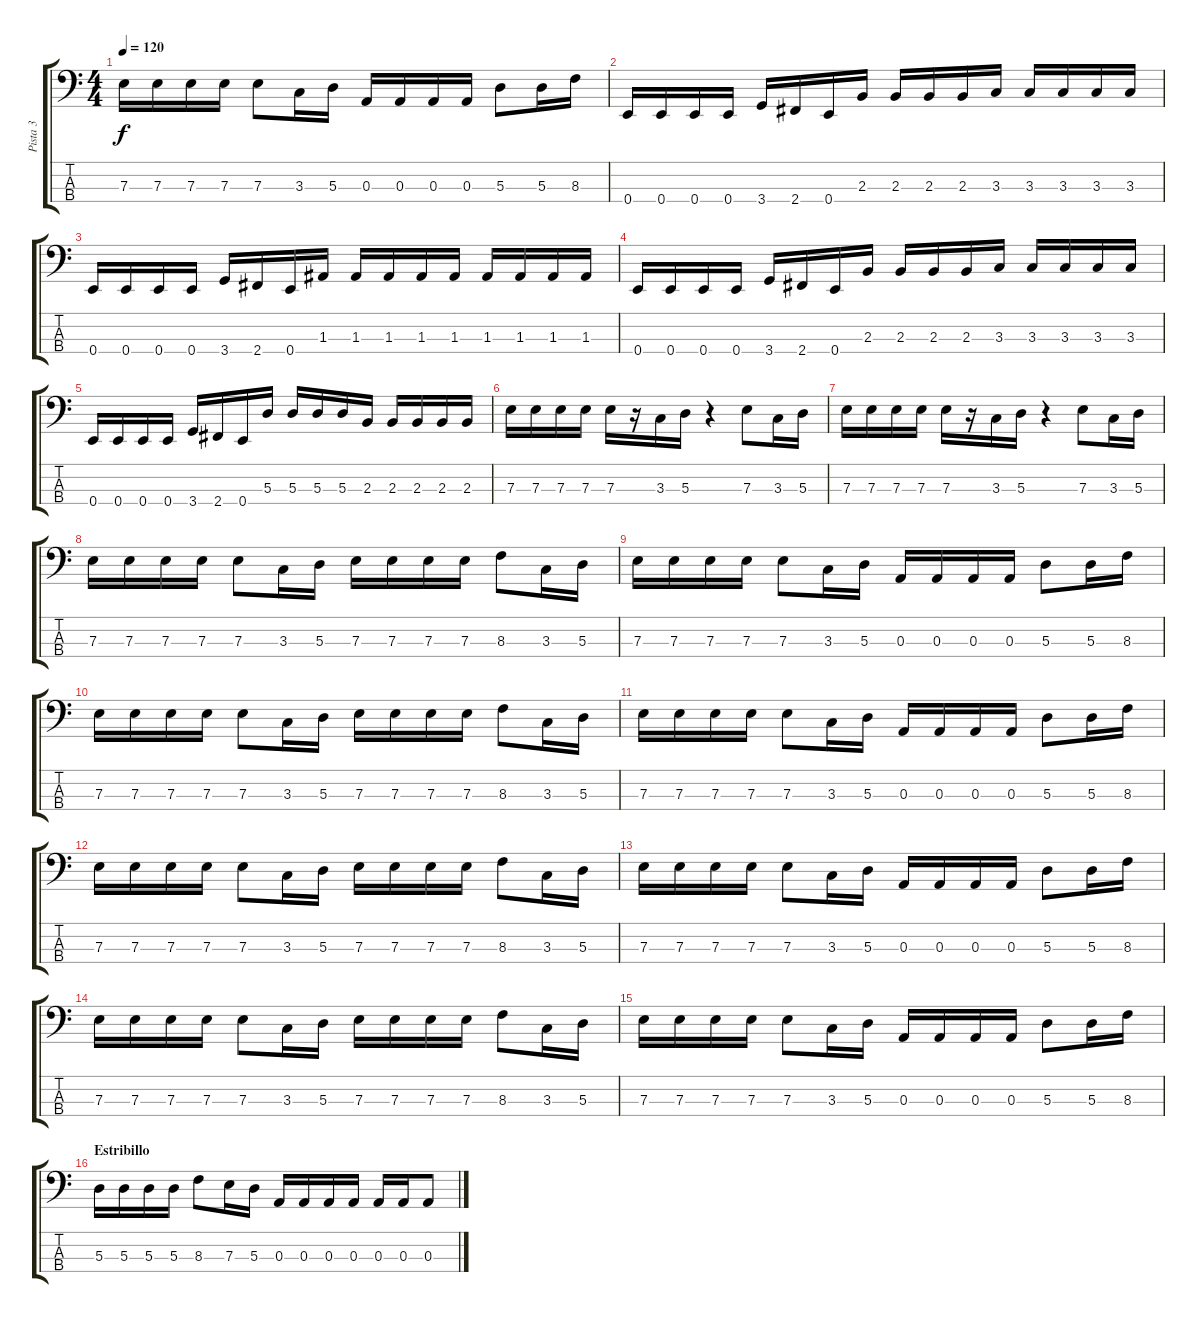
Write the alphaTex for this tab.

\track ("Pista 3" "Pista 3") {instrument electricbasspick}
\staff {score tabs}
\tuning (G2 D2 A1 E1) {hide}
\ts (4 4)
\tempo 120
\clef f4
\ks c
7.3.16{dy f} 7.3.16 7.3.16 7.3.16 7.3.8 3.3.16 5.3.16 0.3.16 0.3.16 0.3.16 0.3.16 5.3.8 5.3.16 8.3.16 |
0.4.16 0.4.16 0.4.16 0.4.16 3.4.16 2.4.16 0.4.16 2.3.16 2.3.16 2.3.16 2.3.16 3.3.16 3.3.16 3.3.16 3.3.16 3.3.16 |
0.4.16 0.4.16 0.4.16 0.4.16 3.4.16 2.4.16 0.4.16 1.3.16 1.3.16 1.3.16 1.3.16 1.3.16 1.3.16 1.3.16 1.3.16 1.3.16 |
0.4.16 0.4.16 0.4.16 0.4.16 3.4.16 2.4.16 0.4.16 2.3.16 2.3.16 2.3.16 2.3.16 3.3.16 3.3.16 3.3.16 3.3.16 3.3.16 |
0.4.16 0.4.16 0.4.16 0.4.16 3.4.16 2.4.16 0.4.16 5.3.16 5.3.16 5.3.16 5.3.16 2.3.16 2.3.16 2.3.16 2.3.16 2.3.16 |
7.3.16 7.3.16 7.3.16 7.3.16 7.3.16 r.16 3.3.16 5.3.16 r.4 7.3.8 3.3.16 5.3.16 |
7.3.16 7.3.16 7.3.16 7.3.16 7.3.16 r.16 3.3.16 5.3.16 r.4 7.3.8 3.3.16 5.3.16 |
7.3.16 7.3.16 7.3.16 7.3.16 7.3.8 3.3.16 5.3.16 7.3.16 7.3.16 7.3.16 7.3.16 8.3.8 3.3.16 5.3.16 |
7.3.16 7.3.16 7.3.16 7.3.16 7.3.8 3.3.16 5.3.16 0.3.16 0.3.16 0.3.16 0.3.16 5.3.8 5.3.16 8.3.16 |
7.3.16 7.3.16 7.3.16 7.3.16 7.3.8 3.3.16 5.3.16 7.3.16 7.3.16 7.3.16 7.3.16 8.3.8 3.3.16 5.3.16 |
7.3.16 7.3.16 7.3.16 7.3.16 7.3.8 3.3.16 5.3.16 0.3.16 0.3.16 0.3.16 0.3.16 5.3.8 5.3.16 8.3.16 |
7.3.16 7.3.16 7.3.16 7.3.16 7.3.8 3.3.16 5.3.16 7.3.16 7.3.16 7.3.16 7.3.16 8.3.8 3.3.16 5.3.16 |
7.3.16 7.3.16 7.3.16 7.3.16 7.3.8 3.3.16 5.3.16 0.3.16 0.3.16 0.3.16 0.3.16 5.3.8 5.3.16 8.3.16 |
7.3.16 7.3.16 7.3.16 7.3.16 7.3.8 3.3.16 5.3.16 7.3.16 7.3.16 7.3.16 7.3.16 8.3.8 3.3.16 5.3.16 |
7.3.16 7.3.16 7.3.16 7.3.16 7.3.8 3.3.16 5.3.16 0.3.16 0.3.16 0.3.16 0.3.16 5.3.8 5.3.16 8.3.16 |
\section ("" "Estribillo")
5.3.16 5.3.16 5.3.16 5.3.16 8.3.8 7.3.16 5.3.16 0.3.16 0.3.16 0.3.16 0.3.16 0.3.16 0.3.16 0.3.8
